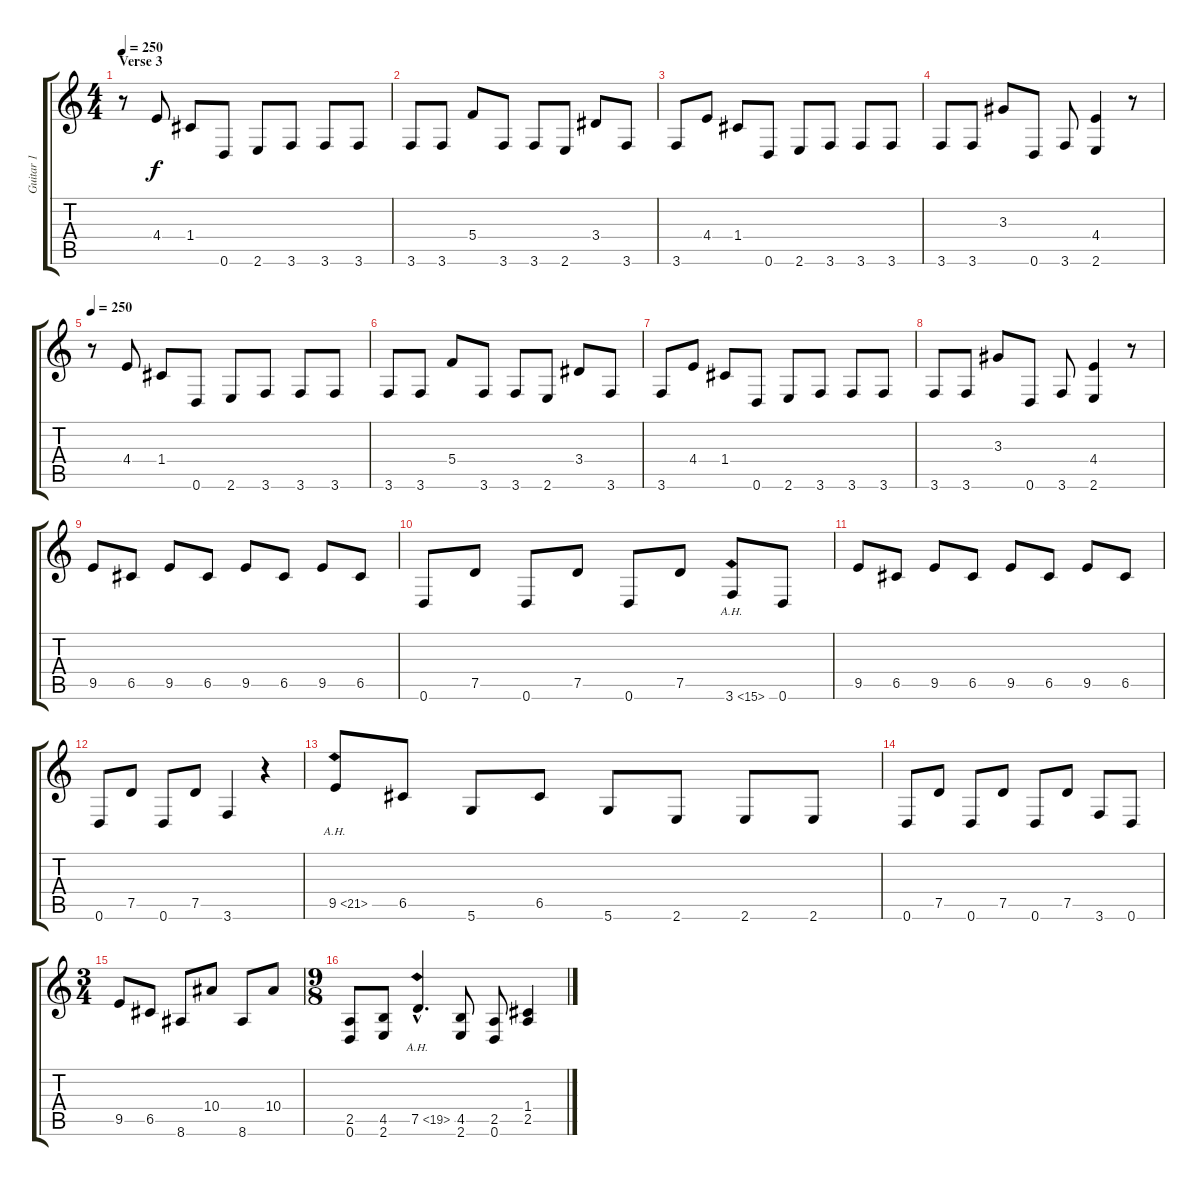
\track ("Guitar 1" "Guitar 1") {instrument distortionguitar}
\staff {score tabs}
\tuning (D4 A3 F3 C3 G2 D2) {hide}
\ts (4 4)
\section ("" "Verse 3")
\tempo 250
\clef g2
\ks c
r.8{dy f} 4.4.8 1.4.8 0.6.8 2.6.8 3.6.8 3.6.8 3.6.8 |
3.6.8 3.6.8 5.4.8 3.6.8 3.6.8 2.6.8 3.4.8 3.6.8 |
3.6.8 4.4.8 1.4.8 0.6.8 2.6.8 3.6.8 3.6.8 3.6.8 |
3.6.8 3.6.8 3.3.8 0.6.8 3.6.8 (4.4 2.6).4 r.8 |
\tempo 250
r.8 4.4.8 1.4.8 0.6.8 2.6.8 3.6.8 3.6.8 3.6.8 |
3.6.8 3.6.8 5.4.8 3.6.8 3.6.8 2.6.8 3.4.8 3.6.8 |
3.6.8 4.4.8 1.4.8 0.6.8 2.6.8 3.6.8 3.6.8 3.6.8 |
3.6.8 3.6.8 3.3.8 0.6.8 3.6.8 (4.4 2.6).4 r.8 |
9.5.8 6.5.8 9.5.8 6.5.8 9.5.8 6.5.8 9.5.8 6.5.8 |
0.6.8 7.5.8 0.6.8 7.5.8 0.6.8 7.5.8 3.6{ah 12}.8 0.6.8 |
9.5.8 6.5.8 9.5.8 6.5.8 9.5.8 6.5.8 9.5.8 6.5.8 |
0.6.8 7.5.8 0.6.8 7.5.8 3.6.4 r.4 |
9.5{ah 12}.8 6.5.8 5.6.8 6.5.8 5.6.8 2.6.8 2.6.8 2.6.8 |
0.6.8 7.5.8 0.6.8 7.5.8 0.6.8 7.5.8 3.6.8 0.6.8 |
\ts (3 4)
9.5.8 6.5.8 8.6.8 10.4.8 8.6.8 10.4.8 |
\ts (9 8)
(2.5 0.6).8 (4.5 2.6).8 7.5{ah 12 hac}.4{d} (4.5 2.6).8 (2.5 0.6).8 (1.4 2.5).4
